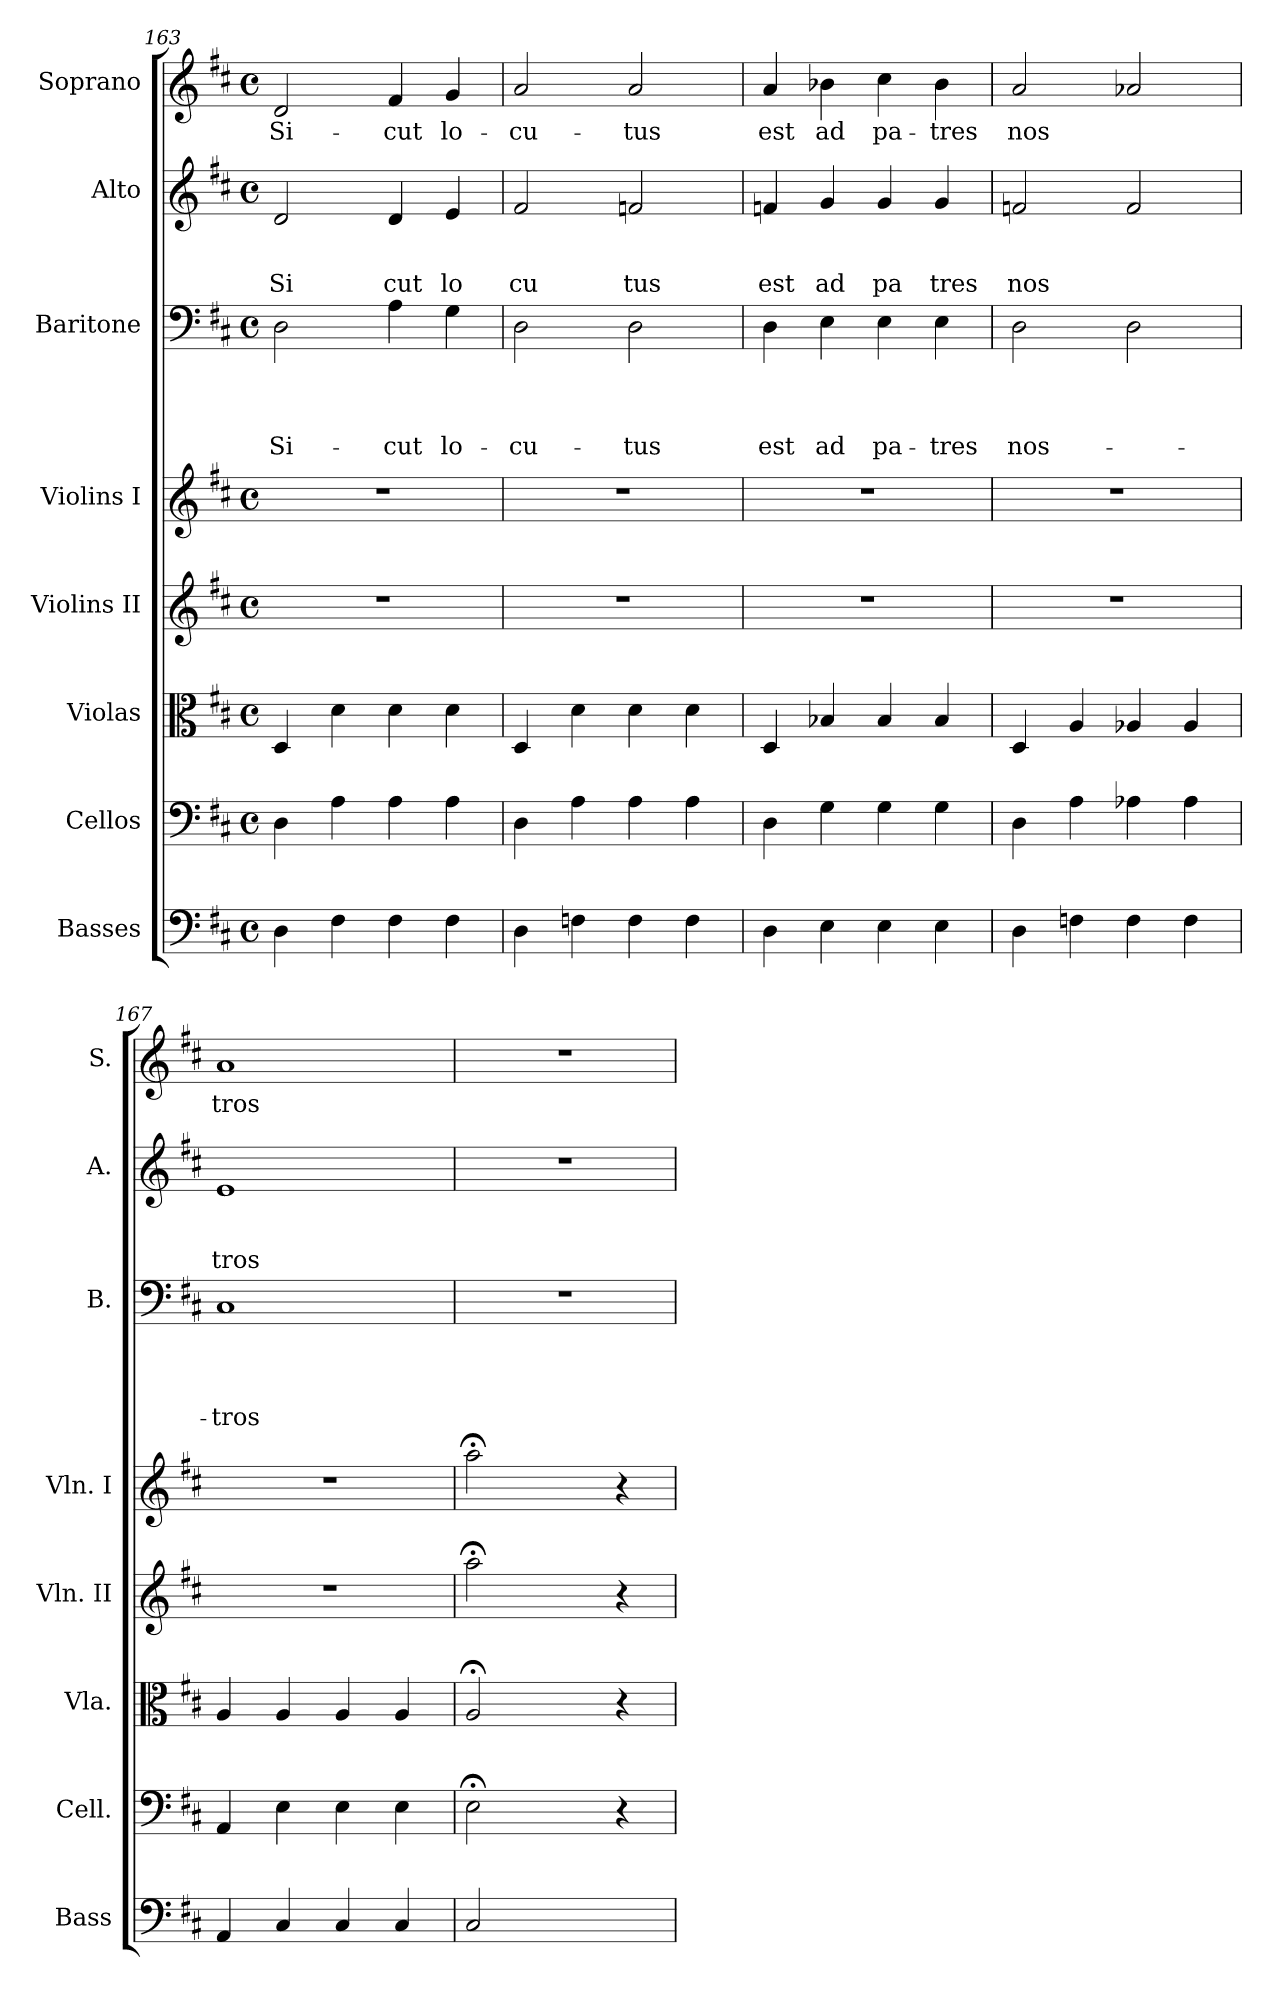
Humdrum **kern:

**kern	**kern	**kern	**kern	**kern	**kern	**text	**text	**text	**text	**kern	**text	**text	**text	**kern	**text
*part8	*part7	*part6	*part5	*part4	*part3	*part3	*part3	*part3	*part3	*part2	*part2	*part2	*part2	*part1	*part1
*staff8	*staff7	*staff6	*staff5	*staff4	*staff3	*staff3	*staff3	*staff3	*staff3	*staff2	*staff2	*staff2	*staff2	*staff1	*staff1
*I"Basses	*I"Cellos	*I"Violas	*I"Violins II	*I"Violins I	*I"Baritone	*	*	*	*	*I"Alto	*	*	*	*I"Soprano	*
*I'Bass	*I'Cell.	*I'Vla.	*I'Vln. II	*I'Vln. I	*I'B.	*	*	*	*	*I'A.	*	*	*	*I'S.	*
*clefF4	*clefF4	*clefC3	*clefG2	*clefG2	*clefF4	*	*	*	*	*clefG2	*	*	*	*clefG2	*
*ITrd7c12	*	*	*	*	*	*	*	*	*	*	*	*	*	*	*
*k[f#c#]	*k[f#c#]	*k[f#c#]	*k[f#c#]	*k[f#c#]	*k[f#c#]	*	*	*	*	*k[f#c#]	*	*	*	*k[f#c#]	*
*D:	*D:	*D:	*D:	*D:	*D:	*	*	*	*	*D:	*	*	*	*D:	*
*M4/4	*M4/4	*M4/4	*M4/4	*M4/4	*M4/4	*	*	*	*	*M4/4	*	*	*	*M4/4	*
*met(c)	*met(c)	*met(c)	*met(c)	*met(c)	*met(c)	*	*	*	*	*met(c)	*	*	*	*met(c)	*
=163	=163	=163	=163	=163	=163	=163	=163	=163	=163	=163	=163	=163	=163	=163	=163
!	!	!	!	!	!	!	!	!	!LO:LY:b:rj	!	!	!	!LO:LY:b:rj	!	!LO:LY:b:rj
4DD\	4D\	4D/	1r	1r	2D\	.	.	.	Si-	2d/	.	.	Si	2d/	Si-
4FF#\	4A\	4d\	.	.	.	.	.	.	.	.	.	.	.	.	.
!	!	!	!	!	!	!	!	!	!LO:LY:b	!	!	!	!LO:LY:b	!	!LO:LY:b
4FF#\	4A\	4d\	.	.	4A\	.	.	.	-cut	4d/	.	.	cut	4f#/	-cut
!	!	!	!	!	!	!	!	!	!LO:LY:b:rj	!	!	!	!LO:LY:b:rj	!	!LO:LY:b:rj
4FF#\	4A\	4d\	.	.	4G\	.	.	.	lo-	4e/	.	.	lo	4g/	lo-
=164	=164	=164	=164	=164	=164	=164	=164	=164	=164	=164	=164	=164	=164	=164	=164
!	!	!	!	!	!	!	!	!	!LO:LY:b	!	!	!	!LO:LY:b	!	!LO:LY:b
4DD\	4D\	4D/	1r	1r	2D\	.	.	.	-cu-	2f#/	.	.	cu	2a/	-cu-
4FFn\	4A\	4d\	.	.	.	.	.	.	.	.	.	.	.	.	.
!	!	!	!	!	!	!	!	!	!LO:LY:b	!	!	!	!LO:LY:b	!	!LO:LY:b
4FF\	4A\	4d\	.	.	2D\	.	.	.	-tus	2fn/	.	.	tus	2a/	-tus
4FF\	4A\	4d\	.	.	.	.	.	.	.	.	.	.	.	.	.
=165	=165	=165	=165	=165	=165	=165	=165	=165	=165	=165	=165	=165	=165	=165	=165
!	!	!	!	!	!	!	!	!	!LO:LY:b	!	!	!	!LO:LY:b	!	!LO:LY:b
4DD\	4D\	4D/	1r	1r	4D\	.	.	.	est	4fn/	.	.	est	4a/	est
!	!	!	!	!	!	!	!	!	!LO:LY:b	!	!	!	!LO:LY:b	!	!LO:LY:b
4EE\	4G\	4B-X/	.	.	4E\	.	.	.	ad	4g/	.	.	ad	4b-X\	ad
!	!	!	!	!	!	!	!	!	!LO:LY:b	!	!	!	!LO:LY:b	!	!LO:LY:b
4EE\	4G\	4B-/	.	.	4E\	.	.	.	pa-	4g/	.	.	pa	4cc#\	pa-
!	!	!	!	!	!	!	!	!	!LO:LY:b	!	!	!	!LO:LY:b	!	!LO:LY:b
4EE\	4G\	4B-/	.	.	4E\	.	.	.	-tres	4g/	.	.	tres	4b-\	-tres
!!LO:PB:g=z
=166	=166	=166	=166	=166	=166	=166	=166	=166	=166	=166	=166	=166	=166	=166	=166
!	!	!	!	!	!	!	!	!	!LO:LY:b	!	!	!	!LO:LY:b	!	!LO:LY:b
4DD\	4D\	4D/	1r	1r	2D\	.	.	.	nos-	2fn/	.	.	nos	2a/	nos
4FFn\	4A\	4A/	.	.	.	.	.	.	.	.	.	.	.	.	.
4FF\	4A-X\	4A-X/	.	.	2D\	.	.	.	.	2f/	.	.	.	2a-X/	.
4FF\	4A-\	4A-/	.	.	.	.	.	.	.	.	.	.	.	.	.
=167	=167	=167	=167	=167	=167	=167	=167	=167	=167	=167	=167	=167	=167	=167	=167
!	!	!	!	!	!	!	!	!	!LO:LY:b	!	!	!	!LO:LY:b	!	!LO:LY:b
4AAA/	4AA/	4A/	1r	1r	1C#	.	.	.	-tros	1e	.	.	tros	1a	tros
4CC#/	4E\	4A/	.	.	.	.	.	.	.	.	.	.	.	.	.
4CC#/	4E\	4A/	.	.	.	.	.	.	.	.	.	.	.	.	.
4CC#/	4E\	4A/	.	.	.	.	.	.	.	.	.	.	.	.	.
=168	=168	=168	=168	=168	=168	=168	=168	=168	=168	=168	=168	=168	=168	=168	=168
2CC#/	2E;<\	2A;/	2aa;<\	2aa;<\	1r	.	.	.	.	1r	.	.	.	1r	.
2ryy	4ryy	4ryy	4ryy	4ryy	.	.	.	.	.	.	.	.	.	.	.
.	4r	4r	4r	4r	.	.	.	.	.	.	.	.	.	.	.
=	=	=	=	=	=	=	=	=	=	=	=	=	=	=	=
*-	*-	*-	*-	*-	*-	*-	*-	*-	*-	*-	*-	*-	*-	*-	*-
